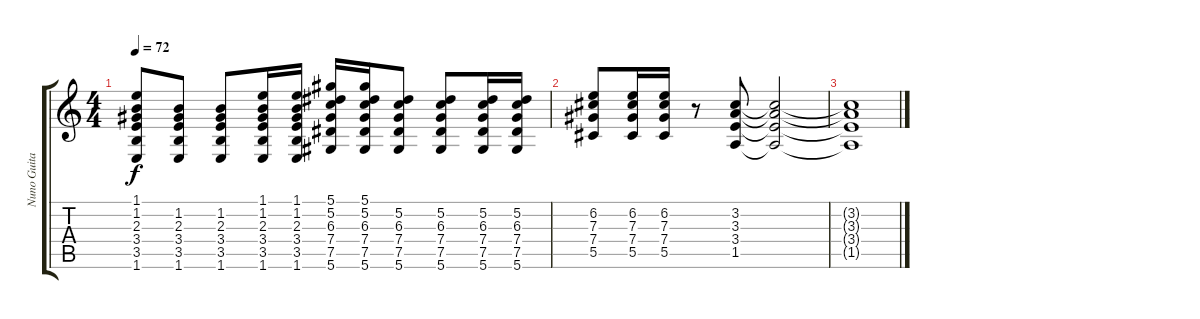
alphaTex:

\track ("Nuno Guitar" "Nuno Guita") {instrument acousticguitarnylon}
\staff {score tabs}
\tuning (Eb4 Bb3 Gb3 Db3 Ab2 Eb2) {hide}
\ts (4 4)
\tempo 72
\clef g2
\ks c
(1.1 1.2 2.3 3.4 3.5 1.6).8{dy f} (1.2 2.3 3.4 3.5 1.6).8 (1.2 2.3 3.4 3.5 1.6).8 (1.1 1.2 2.3 3.4 3.5 1.6).16 (1.1 1.2 2.3 3.4 3.5 1.6).16 (5.1 5.2 6.3 7.4 7.5 5.6).16 (5.1 5.2 6.3 7.4 7.5 5.6).16 (5.2 6.3 7.4 7.5 5.6).8 (5.2 6.3 7.4 7.5 5.6).8 (5.2 6.3 7.4 7.5 5.6).16 (5.2 6.3 7.4 7.5 5.6).16 |
(6.2 7.3 7.4 5.5).8 (6.2 7.3 7.4 5.5).16 (6.2 7.3 7.4 5.5).16 r.8 (3.2 3.3 3.4 1.5).8 (3.2{t} 3.3{t} 3.4{t} 1.5{t}).2 |
(3.2{t} 3.3{t} 3.4{t} 1.5{t}).1
